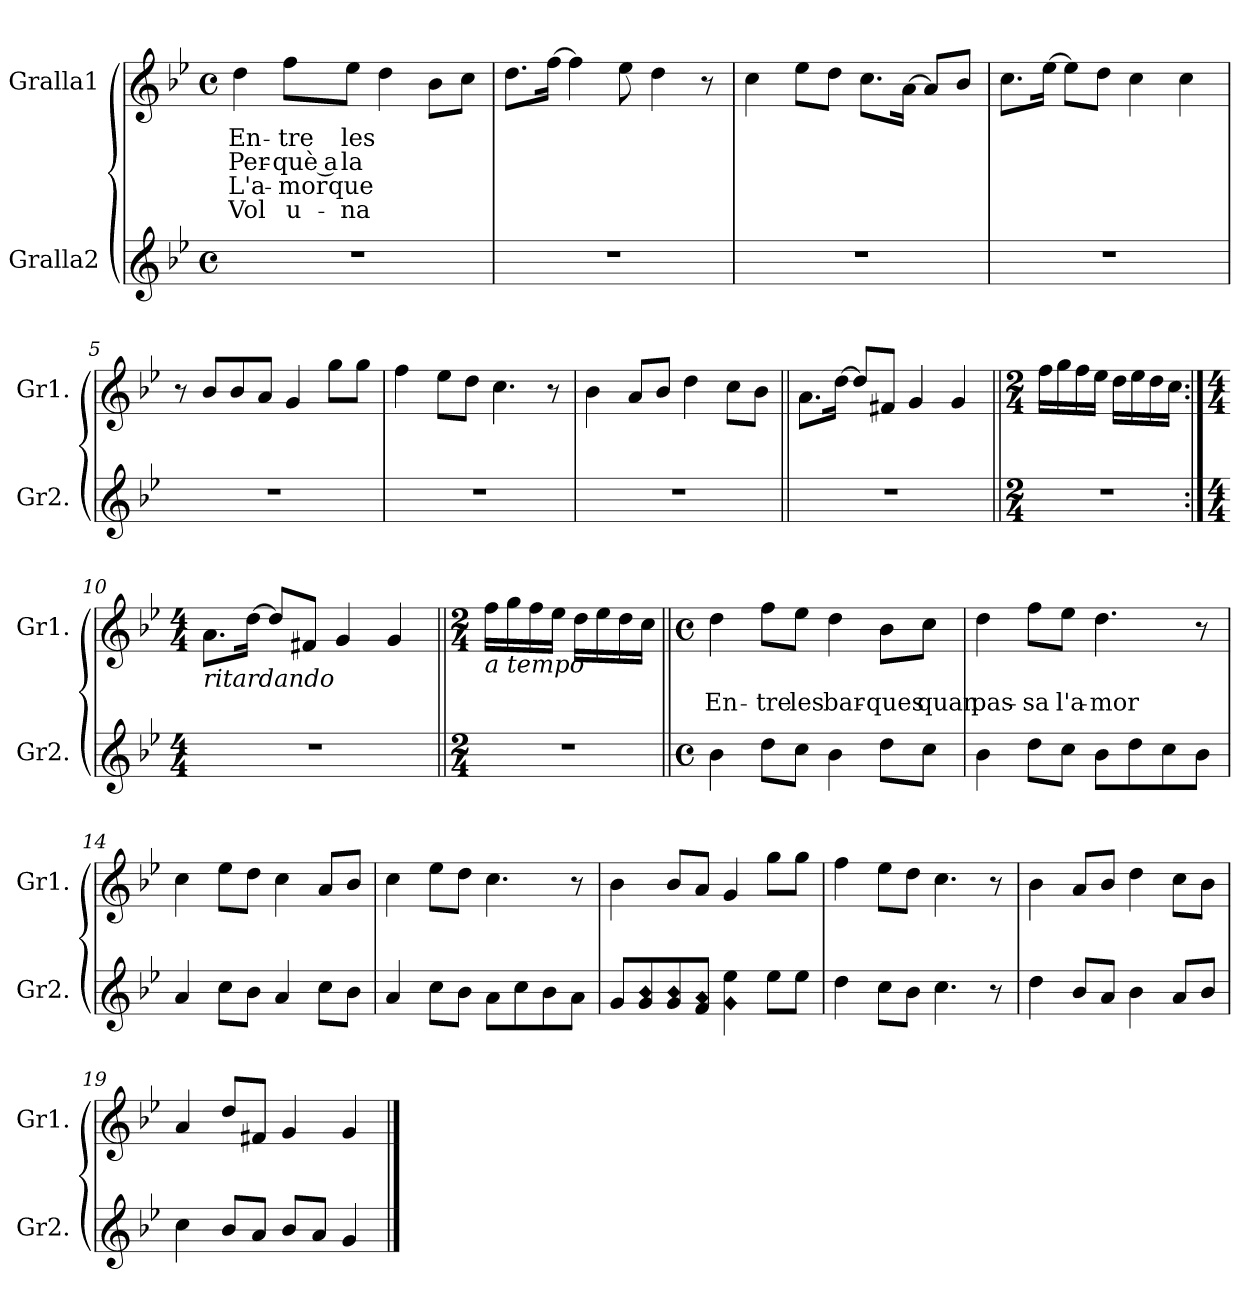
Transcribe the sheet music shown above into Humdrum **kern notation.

**kern	**kern	**text	**text	**text	**text
*part2	*part1	*part1	*part1	*part1	*part1
*staff2	*staff1	*staff1	*staff1	*staff1	*staff1
*I"Gralla2	*I"Gralla1	*	*	*	*
*I'Gr2.	*I'Gr1.	*	*	*	*
*clefG2	*clefG2	*	*	*	*
*k[b-e-]	*k[b-e-]	*	*	*	*
*M4/4	*M4/4	*	*	*	*
*met(c)	*met(c)	*	*	*	*
=1	=1	=1	=1	=1	=1
!	!	!LO:LY:b	!LO:LY:b	!LO:LY:b	!LO:LY:b
1r	4dd\	En-	Per-	L'a-	Vol
!	!	!LO:LY:b	!LO:LY:b	!LO:LY:b	!LO:LY:b
.	8ff\L	-tre	què a	-mor	u-
!	!	!LO:LY:b	!LO:LY:b	!LO:LY:b	!LO:LY:b
.	8ee-\J	les	la	que	-na
.	4dd\	.	.	.	.
.	8b-\L	.	.	.	.
.	8cc\J	.	.	.	.
=2	=2	=2	=2	=2	=2
1r	8.dd\L	.	.	.	.
.	[16ff\Jk	.	.	.	.
.	4ff\]	.	.	.	.
.	8ee-\	.	.	.	.
.	4dd\	.	.	.	.
.	8r	.	.	.	.
=3	=3	=3	=3	=3	=3
1r	4cc\	.	.	.	.
.	8ee-\L	.	.	.	.
.	8dd\J	.	.	.	.
.	8.cc\L	.	.	.	.
.	[16a\Jk	.	.	.	.
.	8a/L]	.	.	.	.
.	8b-/J	.	.	.	.
=4	=4	=4	=4	=4	=4
1r	8.cc\L	.	.	.	.
.	[16ee-\Jk	.	.	.	.
.	8ee-\L]	.	.	.	.
.	8dd\J	.	.	.	.
.	4cc\	.	.	.	.
.	4cc\	.	.	.	.
=5	=5	=5	=5	=5	=5
1r	8r	.	.	.	.
.	8b-/L	.	.	.	.
.	8b-/	.	.	.	.
.	8a/J	.	.	.	.
.	4g/	.	.	.	.
.	8gg\L	.	.	.	.
.	8gg\J	.	.	.	.
!!LO:LB:g=z
=6	=6	=6	=6	=6	=6
1r	4ff\	.	.	.	.
.	8ee-\L	.	.	.	.
.	8dd\J	.	.	.	.
.	4.cc\	.	.	.	.
.	8r	.	.	.	.
=7	=7	=7	=7	=7	=7
1r	4b-\	.	.	.	.
.	8a/L	.	.	.	.
.	8b-/J	.	.	.	.
.	4dd\	.	.	.	.
.	8cc\L	.	.	.	.
.	8b-\J	.	.	.	.
=8||	=8||	=8||	=8||	=8||	=8||
1r	8.a\L	.	.	.	.
.	[16dd\Jk	.	.	.	.
.	8dd/L]	.	.	.	.
.	8f#X/J	.	.	.	.
.	4g/	.	.	.	.
.	4g/	.	.	.	.
=9||	=9||	=9||	=9||	=9||	=9||
*M2/4	*M2/4	*	*	*	*
2r	16ff\LL	.	.	.	.
.	16gg\	.	.	.	.
.	16ff\	.	.	.	.
.	16ee-\JJ	.	.	.	.
.	16dd\LL	.	.	.	.
.	16ee-\	.	.	.	.
.	16dd\	.	.	.	.
.	16cc\JJ	.	.	.	.
=10:|!	=10:|!	=10:|!	=10:|!	=10:|!	=10:|!
*M4/4	*M4/4	*	*	*	*
!	!LO:TX:b:i:t=ritardando	!	!	!	!
1r	8.a\L	.	.	.	.
.	[16dd\Jk	.	.	.	.
.	8dd/L]	.	.	.	.
.	8f#X/J	.	.	.	.
.	4g/	.	.	.	.
.	4g/	.	.	.	.
!!LO:LB:g=z
=11||	=11||	=11||	=11||	=11||	=11||
*M2/4	*M2/4	*	*	*	*
!	!LO:TX:b:i:t=a tempo	!	!	!	!
2r	16ff\LL	.	.	.	.
.	16gg\	.	.	.	.
.	16ff\	.	.	.	.
.	16ee-\JJ	.	.	.	.
.	16dd\LL	.	.	.	.
.	16ee-\	.	.	.	.
.	16dd\	.	.	.	.
.	16cc\JJ	.	.	.	.
=12||	=12||	=12||	=12||	=12||	=12||
*M4/4	*M4/4	*	*	*	*
*met(c)	*met(c)	*	*	*	*
!	!	!LO:LY:b	!	!	!
4b-\	4dd\	En-	.	.	.
!	!	!LO:LY:b	!	!	!
8dd\L	8ff\L	-tre	.	.	.
!	!	!LO:LY:b	!	!	!
8cc\J	8ee-\J	les	.	.	.
!	!	!LO:LY:b	!	!	!
4b-\	4dd\	bar-	.	.	.
!	!	!LO:LY:b	!	!	!
8dd\L	8b-\L	-ques	.	.	.
!	!	!LO:LY:b	!	!	!
8cc\J	8cc\J	quan	.	.	.
=13	=13	=13	=13	=13	=13
!	!	!LO:LY:b	!	!	!
4b-\	4dd\	pas-	.	.	.
!	!	!LO:LY:b	!	!	!
8dd\L	8ff\L	-sa	.	.	.
!	!	!LO:LY:b	!	!	!
8cc\J	8ee-\J	l'a-	.	.	.
!	!	!LO:LY:b	!	!	!
8b-\L	4.dd\	-mor	.	.	.
8dd\	.	.	.	.	.
8cc\	.	.	.	.	.
8b-\J	8r	.	.	.	.
=14	=14	=14	=14	=14	=14
4a/	4cc\	.	.	.	.
8cc\L	8ee-\L	.	.	.	.
8b-\J	8dd\J	.	.	.	.
4a/	4cc\	.	.	.	.
8cc\L	8a/L	.	.	.	.
8b-\J	8b-/J	.	.	.	.
!!LO:LB:g=z
=15	=15	=15	=15	=15	=15
4a/	4cc\	.	.	.	.
8cc\L	8ee-\L	.	.	.	.
8b-\J	8dd\J	.	.	.	.
8a\L	4.cc\	.	.	.	.
8cc\	.	.	.	.	.
8b-\	.	.	.	.	.
8a\J	8r	.	.	.	.
=16	=16	=16	=16	=16	=16
8g/L	4b-\	.	.	.	.
!LO:N:n=2:head=diamond	!	!	!	!	!
8g/ 8b-/	.	.	.	.	.
!LO:N:n=2:head=diamond	!	!	!	!	!
8g/ 8b-/	8b-/L	.	.	.	.
!LO:N:n=2:head=diamond	!	!	!	!	!
8f/ 8a/J	8a/J	.	.	.	.
!LO:N:n=1:head=diamond	!	!	!	!	!
4g\ 4ee-\	4g/	.	.	.	.
8ee-\L	8gg\L	.	.	.	.
8ee-\J	8gg\J	.	.	.	.
=17	=17	=17	=17	=17	=17
4dd\	4ff\	.	.	.	.
8cc\L	8ee-\L	.	.	.	.
8b-\J	8dd\J	.	.	.	.
4.cc\	4.cc\	.	.	.	.
8r	8r	.	.	.	.
=18	=18	=18	=18	=18	=18
4dd\	4b-\	.	.	.	.
8b-/L	8a/L	.	.	.	.
8a/J	8b-/J	.	.	.	.
4b-\	4dd\	.	.	.	.
8a/L	8cc\L	.	.	.	.
8b-/J	8b-\J	.	.	.	.
=19	=19	=19	=19	=19	=19
4cc\	4a/	.	.	.	.
8b-/L	8dd/L	.	.	.	.
8a/J	8f#X/J	.	.	.	.
8b-/L	4g/	.	.	.	.
8a/J	.	.	.	.	.
4g/	4g/	.	.	.	.
==	==	==	==	==	==
*-	*-	*-	*-	*-	*-
